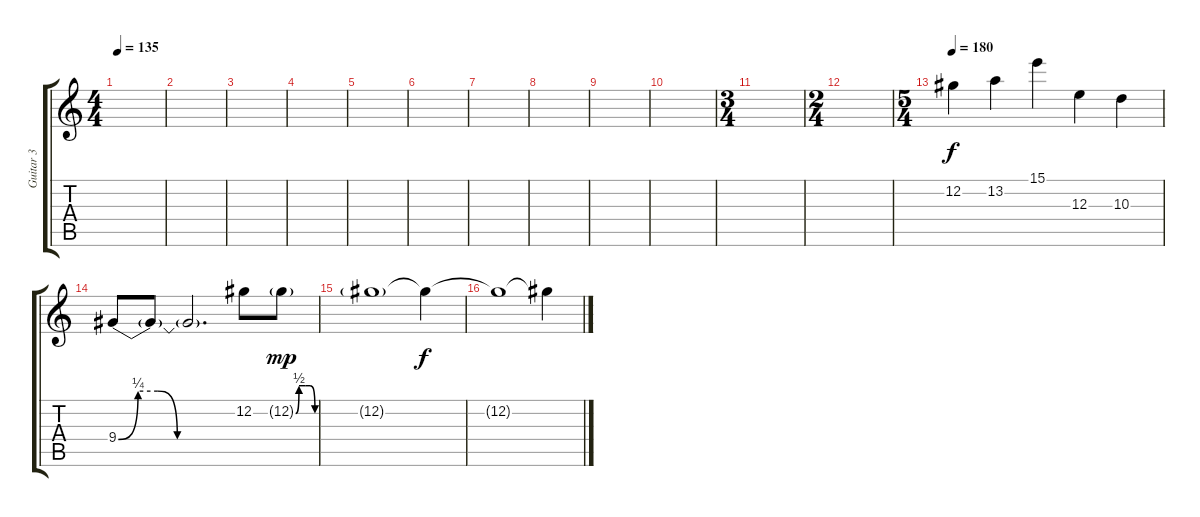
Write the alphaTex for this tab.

\track ("Guitar 3" "Guitar 3") {instrument distortionguitar}
\staff {score tabs}
\tuning (Db4 Ab3 E3 B2 Gb2 Db2) {hide}
\ts (4 4)
\tempo 135
\clef g2
\ks c
|
|
|
|
|
|
|
|
|
|
\ts (3 4)
|
\ts (2 4)
|
\ts (5 4)
\tempo 180
12.2.4{dy f} 13.2.4 15.1.4 12.3.4 10.3.4 |
9.4{be (custom 0 0 10 1 20 1 30 0 60 0)}.8 9.4{t}.8 9.4{t}.2{d} 12.2.8 12.2{be (custom 0 0 10 2 30 2 45 2 60 0) g}.8{dy mp} |
12.2{g}.1 12.2{t}.4{dy f} |
12.2{t}.1 12.2{t}.4
